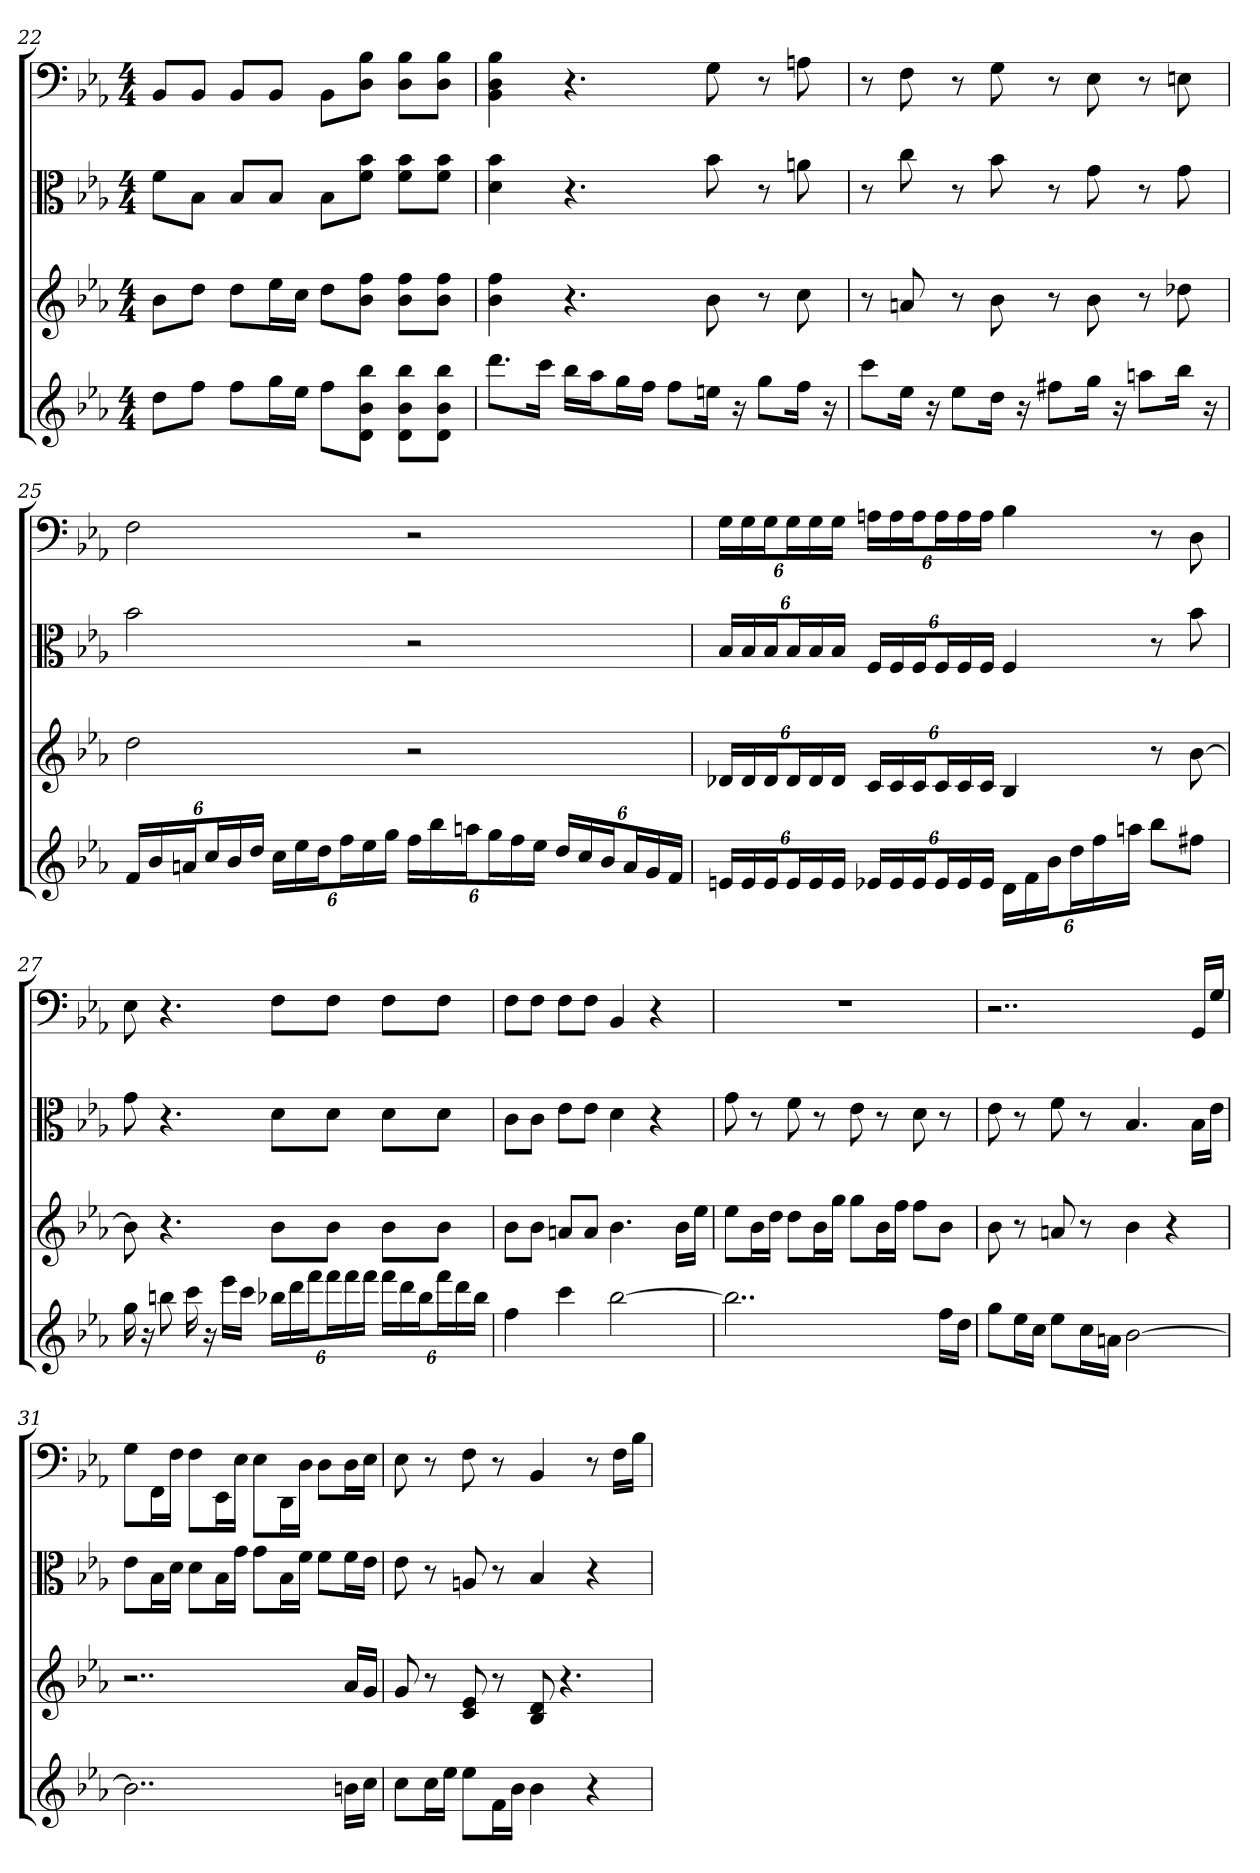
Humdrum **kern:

**kern	**kern	**kern	**kern
*part4	*part3	*part2	*part1
*staff4	*staff3	*staff2	*staff1
*	*	*clefC3	*clefF4
*k[b-e-a-]	*k[b-e-a-]	*k[b-e-a-]	*k[b-e-a-]
*E-:	*E-:	*E-:	*E-:
*M4/4	*M4/4	*M4/4	*M4/4
=22	=22	=22	=22
8ddL	8b-L	8f\L	8BB-/L
8ffJ	8ddJ	8B-\J	8BB-/J
8ffL	8ddL	8B-/L	8BB-/L
16ggL	16ee-L	8B-/J	8BB-/J
16ee-JJ	16ccJJ	.	.
8ffL	8ddL	8B-\L	8BB-\L
8d 8b- 8bb-J	8b- 8ffJ	8f\ 8b-\J	8D\ 8B-\J
8d 8b- 8bb-L	8b- 8ffL	8f\ 8b-\L	8D\ 8B-\L
8d 8b- 8bb-J	8b- 8ffJ	8f\ 8b-\J	8D\ 8B-\J
=23	=23	=23	=23
8.dddL	4b- 4ff	4d 4b-	4BB- 4D 4B-
16cccJk	.	.	.
16bb-LL	4.r	4.r	4.r
16aa-J	.	.	.
16ggL	.	.	.
16ffJJ	.	.	.
8ffL	.	.	.
16eenJk	8b-	8b-	8G
16r	.	.	.
8ggL	8r	8r	8r
16ffJk	8cc	8an	8An
16r	.	.	.
=24	=24	=24	=24
8cccL	8r	8r	8r
16ee-Jk	8an	8cc	8F
16r	.	.	.
8ee-L	8r	8r	8r
16ddJk	8b-	8b-	8G
16r	.	.	.
8ff#XL	8r	8r	8r
16ggJk	8b-	8g	8E-
16r	.	.	.
8aanL	8r	8r	8r
16bb-Jk	8dd-X	8g	8En
16r	.	.	.
=25	=25	=25	=25
24fLL	2dd	2b-	2F
24b-	.	.	.
24anJ	.	.	.
24ccL	.	.	.
24b-	.	.	.
24ddJJ	.	.	.
24ccLL	.	.	.
24ee-	.	.	.
24ddJ	.	.	.
24ffL	.	.	.
24ee-	.	.	.
24ggJJ	.	.	.
24ffLL	2r	2r	2r
24bb-	.	.	.
24aanJ	.	.	.
24ggL	.	.	.
24ff	.	.	.
24ee-JJ	.	.	.
24ddLL	.	.	.
24cc	.	.	.
24b-J	.	.	.
24aL	.	.	.
24g	.	.	.
24fJJ	.	.	.
=26	=26	=26	=26
24enLL	24d-XLL	24B-/LL	24G\LL
24e	24d-	24B-/	24G\
24eJ	24d-J	24B-/J	24G\J
24eL	24d-L	24B-/L	24G\L
24e	24d-	24B-/	24G\
24eJJ	24d-JJ	24B-/JJ	24G\JJ
24e-XLL	24cLL	24F/LL	24An\LL
24e-	24c	24F/	24A\
24e-J	24cJ	24F/J	24A\J
24e-L	24cL	24F/L	24A\L
24e-	24c	24F/	24A\
24e-JJ	24cJJ	24F/JJ	24A\JJ
24dLL	4B-	4F	4B-
24f	.	.	.
24b-J	.	.	.
24ddL	.	.	.
24ff	.	.	.
24aanJJ	.	.	.
8bb-L	8r	8r	8r
8ff#XJ	[8b-	8b-	8D
=27	=27	=27	=27
16gg	8b-]	8g	8E-
16r	.	.	.
8bbn	4.r	4.r	4.r
16ccc	.	.	.
16r	.	.	.
16eee-LL	.	.	.
16cccJJ	.	.	.
24bb-XLL	8b-L	8d\L	8F\L
24ddd	.	.	.
24fffJ	.	.	.
24fffL	8b-J	8d\J	8F\J
24fff	.	.	.
24fffJJ	.	.	.
24fffLL	8b-L	8d\L	8F\L
24ddd	.	.	.
24bb-J	.	.	.
24fffL	8b-J	8d\J	8F\J
24ddd	.	.	.
24bb-JJ	.	.	.
=28	=28	=28	=28
4ff	8b-L	8c\L	8F\L
.	8b-J	8c\J	8F\J
4ccc	8anL	8e-\L	8F\L
.	8aJ	8e-\J	8F\J
[2bb-	4.b-	4d	4BB-
.	.	4r	4r
.	16b-LL	.	.
.	16ee-JJ	.	.
=29	=29	=29	=29
2..bb-]	8ee-L	8g	1r
.	16b-L	8r	.
.	16ddJJ	.	.
.	8ddL	8f	.
.	16b-L	8r	.
.	16ggJJ	.	.
.	8ggL	8e-	.
.	16b-L	8r	.
.	16ffJJ	.	.
.	8ffL	8d	.
16ffLL	8b-J	8r	.
16ddJJ	.	.	.
=30	=30	=30	=30
8ggL	8b-	8e-	2..r
16ee-L	8r	8r	.
16ccJJ	.	.	.
8ee-L	8an	8f	.
16ccL	8r	8r	.
16anJJ	.	.	.
[2b-	4b-	4.B-	.
.	4r	.	.
.	.	16B-\LL	16GG/LL
.	.	16e-\JJ	16G/JJ
=31	=31	=31	=31
2..b-]	2..r	8e-\L	8G\L
.	.	16B-\L	16FF\L
.	.	16d\JJ	16F\JJ
.	.	8d\L	8F\L
.	.	16B-\L	16EE-\L
.	.	16g\JJ	16E-\JJ
.	.	8g\L	8E-\L
.	.	16B-\L	16DD\L
.	.	16f\JJ	16D\JJ
.	.	8f\L	8D\L
16bnLL	16a-LL	16f\L	16D\L
16ccJJ	16gJJ	16e-\JJ	16E-\JJ
=32	=32	=32	=32
8ccL	8g	8e-	8E-
16ccL	8r	8r	8r
16ee-JJ	.	.	.
8ee-L	8c 8e-	8An	8F
16fL	8r	8r	8r
16b-JJ	.	.	.
4b-	8B- 8d	4B-	4BB-
.	4.r	.	.
4r	.	4r	8r
.	.	.	16F\LL
.	.	.	16B-\JJ
=	=	=	=
*-	*-	*-	*-
